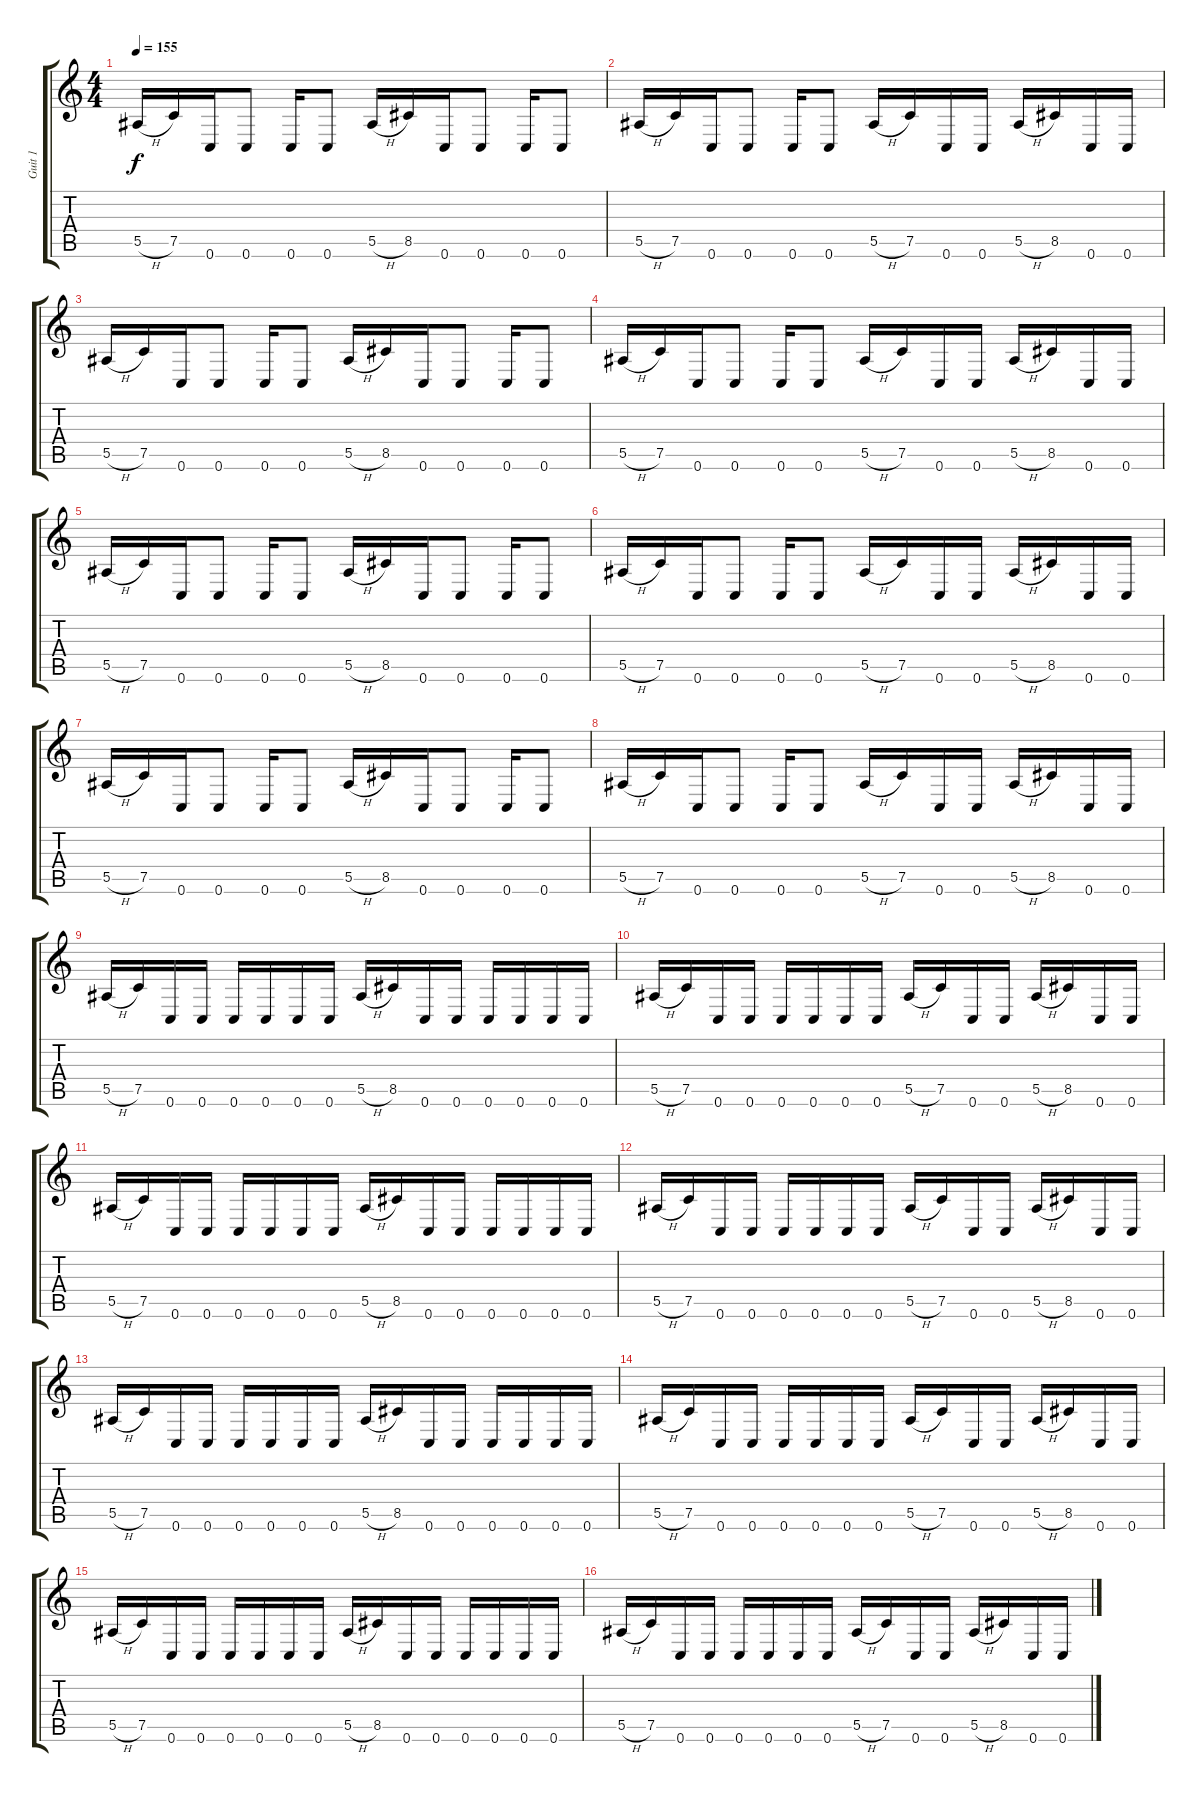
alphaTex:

\track ("Guit 1" "Guit 1") {instrument distortionguitar}
\staff {score tabs}
\tuning (C4 G3 Eb3 Bb2 F2 C2) {hide}
\ts (4 4)
\tempo 155
\clef g2
\ks c
5.5{h}.16{dy f instrument distortionguitar} 7.5.16 0.6.16 0.6.8 0.6.16 0.6.8 5.5{h}.16 8.5.16 0.6.16 0.6.8 0.6.16 0.6.8 |
5.5{h}.16 7.5.16 0.6.16 0.6.8 0.6.16 0.6.8 5.5{h}.16 7.5.16 0.6.16 0.6.16 5.5{h}.16 8.5.16 0.6.16 0.6.16 |
5.5{h}.16 7.5.16 0.6.16 0.6.8 0.6.16 0.6.8 5.5{h}.16 8.5.16 0.6.16 0.6.8 0.6.16 0.6.8 |
5.5{h}.16 7.5.16 0.6.16 0.6.8 0.6.16 0.6.8 5.5{h}.16 7.5.16 0.6.16 0.6.16 5.5{h}.16 8.5.16 0.6.16 0.6.16 |
5.5{h}.16 7.5.16 0.6.16 0.6.8 0.6.16 0.6.8 5.5{h}.16 8.5.16 0.6.16 0.6.8 0.6.16 0.6.8 |
5.5{h}.16 7.5.16 0.6.16 0.6.8 0.6.16 0.6.8 5.5{h}.16 7.5.16 0.6.16 0.6.16 5.5{h}.16 8.5.16 0.6.16 0.6.16 |
5.5{h}.16 7.5.16 0.6.16 0.6.8 0.6.16 0.6.8 5.5{h}.16 8.5.16 0.6.16 0.6.8 0.6.16 0.6.8 |
5.5{h}.16 7.5.16 0.6.16 0.6.8 0.6.16 0.6.8 5.5{h}.16 7.5.16 0.6.16 0.6.16 5.5{h}.16 8.5.16 0.6.16 0.6.16 |
5.5{h}.16 7.5.16 0.6.16 0.6.16 0.6.16 0.6.16 0.6.16 0.6.16 5.5{h}.16 8.5.16 0.6.16 0.6.16 0.6.16 0.6.16 0.6.16 0.6.16 |
5.5{h}.16 7.5.16 0.6.16 0.6.16 0.6.16 0.6.16 0.6.16 0.6.16 5.5{h}.16 7.5.16 0.6.16 0.6.16 5.5{h}.16 8.5.16 0.6.16 0.6.16 |
5.5{h}.16 7.5.16 0.6.16 0.6.16 0.6.16 0.6.16 0.6.16 0.6.16 5.5{h}.16 8.5.16 0.6.16 0.6.16 0.6.16 0.6.16 0.6.16 0.6.16 |
5.5{h}.16 7.5.16 0.6.16 0.6.16 0.6.16 0.6.16 0.6.16 0.6.16 5.5{h}.16 7.5.16 0.6.16 0.6.16 5.5{h}.16 8.5.16 0.6.16 0.6.16 |
5.5{h}.16 7.5.16 0.6.16 0.6.16 0.6.16 0.6.16 0.6.16 0.6.16 5.5{h}.16 8.5.16 0.6.16 0.6.16 0.6.16 0.6.16 0.6.16 0.6.16 |
5.5{h}.16 7.5.16 0.6.16 0.6.16 0.6.16 0.6.16 0.6.16 0.6.16 5.5{h}.16 7.5.16 0.6.16 0.6.16 5.5{h}.16 8.5.16 0.6.16 0.6.16 |
5.5{h}.16 7.5.16 0.6.16 0.6.16 0.6.16 0.6.16 0.6.16 0.6.16 5.5{h}.16 8.5.16 0.6.16 0.6.16 0.6.16 0.6.16 0.6.16 0.6.16 |
5.5{h}.16 7.5.16 0.6.16 0.6.16 0.6.16 0.6.16 0.6.16 0.6.16 5.5{h}.16 7.5.16 0.6.16 0.6.16 5.5{h}.16 8.5.16 0.6.16 0.6.16
